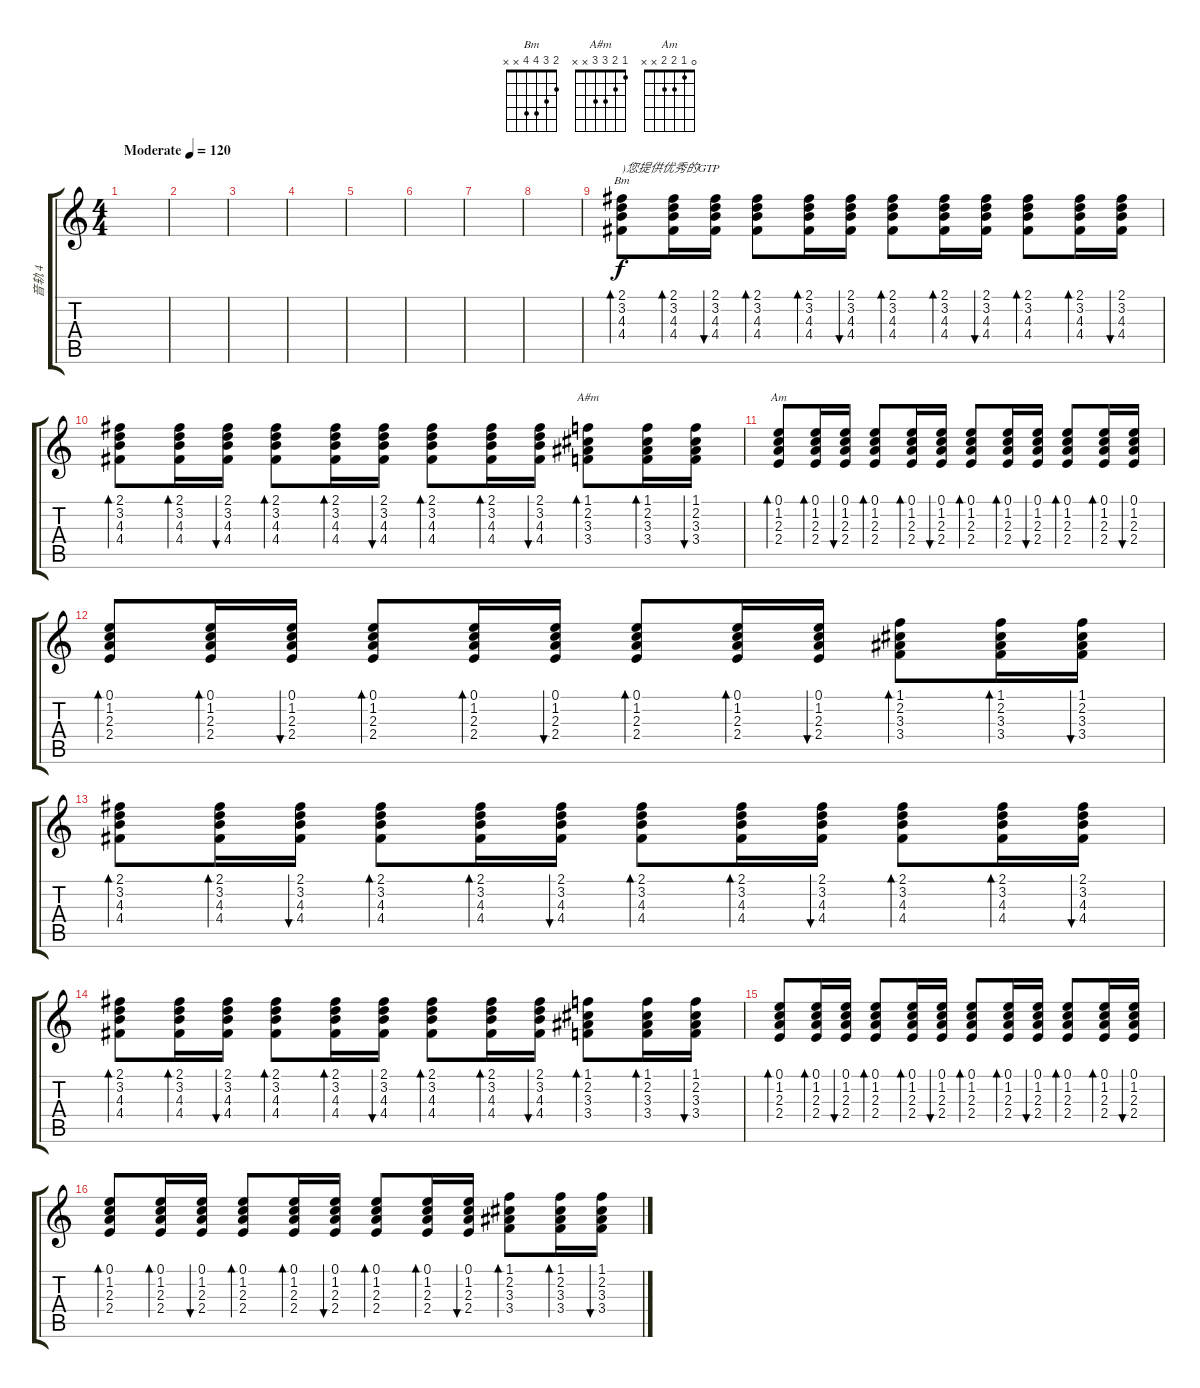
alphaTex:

\track ("音轨 4" "音轨 4") {instrument electricguitarclean}
\staff {score tabs}
\tuning (E4 B3 G3 D3 A2 E2) {hide}
\chord ("Bm" 2 3 4 4 x x)
\chord ("A#m" 1 2 3 3 x x)
\chord ("Am" 0 1 2 2 x x)
\ts (4 4)
\tempo (120 "Moderate")
\clef g2
\ks c
|
|
|
|
|
|
|
|
(2.1 3.2 4.3 4.4).8{bd 60 ch "Bm" txt ")您提供优秀的GTP"} (2.1 3.2 4.3 4.4).16{bd 60} (2.1 3.2 4.3 4.4).16{bu 60} (2.1 3.2 4.3 4.4).8{bd 60} (2.1 3.2 4.3 4.4).16{bd 60} (2.1 3.2 4.3 4.4).16{bu 60} (2.1 3.2 4.3 4.4).8{bd 60} (2.1 3.2 4.3 4.4).16{bd 60} (2.1 3.2 4.3 4.4).16{bu 60} (2.1 3.2 4.3 4.4).8{bd 60} (2.1 3.2 4.3 4.4).16{bd 60} (2.1 3.2 4.3 4.4).16{bu 60} |
(2.1 3.2 4.3 4.4).8{bd 60} (2.1 3.2 4.3 4.4).16{bd 60} (2.1 3.2 4.3 4.4).16{bu 60} (2.1 3.2 4.3 4.4).8{bd 60} (2.1 3.2 4.3 4.4).16{bd 60} (2.1 3.2 4.3 4.4).16{bu 60} (2.1 3.2 4.3 4.4).8{bd 60} (2.1 3.2 4.3 4.4).16{bd 60} (2.1 3.2 4.3 4.4).16{bu 60} (1.1 2.2 3.3 3.4).8{bd 60 ch "A#m"} (1.1 2.2 3.3 3.4).16{bd 60} (1.1 2.2 3.3 3.4).16{bu 60} |
(0.1 1.2 2.3 2.4).8{bd 60 ch "Am"} (0.1 1.2 2.3 2.4).16{bd 60} (0.1 1.2 2.3 2.4).16{bu 60} (0.1 1.2 2.3 2.4).8{bd 60} (0.1 1.2 2.3 2.4).16{bd 60} (0.1 1.2 2.3 2.4).16{bu 60} (0.1 1.2 2.3 2.4).8{bd 60} (0.1 1.2 2.3 2.4).16{bd 60} (0.1 1.2 2.3 2.4).16{bu 60} (0.1 1.2 2.3 2.4).8{bd 60} (0.1 1.2 2.3 2.4).16{bd 60} (0.1 1.2 2.3 2.4).16{bu 60} |
(0.1 1.2 2.3 2.4).8{bd 60} (0.1 1.2 2.3 2.4).16{bd 60} (0.1 1.2 2.3 2.4).16{bu 60} (0.1 1.2 2.3 2.4).8{bd 60} (0.1 1.2 2.3 2.4).16{bd 60} (0.1 1.2 2.3 2.4).16{bu 60} (0.1 1.2 2.3 2.4).8{bd 60} (0.1 1.2 2.3 2.4).16{bd 60} (0.1 1.2 2.3 2.4).16{bu 60} (1.1 2.2 3.3 3.4).8{bd 60} (1.1 2.2 3.3 3.4).16{bd 60} (1.1 2.2 3.3 3.4).16{bu 60} |
(2.1 3.2 4.3 4.4).8{bd 60} (2.1 3.2 4.3 4.4).16{bd 60} (2.1 3.2 4.3 4.4).16{bu 60} (2.1 3.2 4.3 4.4).8{bd 60} (2.1 3.2 4.3 4.4).16{bd 60} (2.1 3.2 4.3 4.4).16{bu 60} (2.1 3.2 4.3 4.4).8{bd 60} (2.1 3.2 4.3 4.4).16{bd 60} (2.1 3.2 4.3 4.4).16{bu 60} (2.1 3.2 4.3 4.4).8{bd 60} (2.1 3.2 4.3 4.4).16{bd 60} (2.1 3.2 4.3 4.4).16{bu 60} |
(2.1 3.2 4.3 4.4).8{bd 60} (2.1 3.2 4.3 4.4).16{bd 60} (2.1 3.2 4.3 4.4).16{bu 60} (2.1 3.2 4.3 4.4).8{bd 60} (2.1 3.2 4.3 4.4).16{bd 60} (2.1 3.2 4.3 4.4).16{bu 60} (2.1 3.2 4.3 4.4).8{bd 60} (2.1 3.2 4.3 4.4).16{bd 60} (2.1 3.2 4.3 4.4).16{bu 60} (1.1 2.2 3.3 3.4).8{bd 60} (1.1 2.2 3.3 3.4).16{bd 60} (1.1 2.2 3.3 3.4).16{bu 60} |
(0.1 1.2 2.3 2.4).8{bd 60} (0.1 1.2 2.3 2.4).16{bd 60} (0.1 1.2 2.3 2.4).16{bu 60} (0.1 1.2 2.3 2.4).8{bd 60} (0.1 1.2 2.3 2.4).16{bd 60} (0.1 1.2 2.3 2.4).16{bu 60} (0.1 1.2 2.3 2.4).8{bd 60} (0.1 1.2 2.3 2.4).16{bd 60} (0.1 1.2 2.3 2.4).16{bu 60} (0.1 1.2 2.3 2.4).8{bd 60} (0.1 1.2 2.3 2.4).16{bd 60} (0.1 1.2 2.3 2.4).16{bu 60} |
(0.1 1.2 2.3 2.4).8{bd 60} (0.1 1.2 2.3 2.4).16{bd 60} (0.1 1.2 2.3 2.4).16{bu 60} (0.1 1.2 2.3 2.4).8{bd 60} (0.1 1.2 2.3 2.4).16{bd 60} (0.1 1.2 2.3 2.4).16{bu 60} (0.1 1.2 2.3 2.4).8{bd 60} (0.1 1.2 2.3 2.4).16{bd 60} (0.1 1.2 2.3 2.4).16{bu 60} (1.1 2.2 3.3 3.4).8{bd 60} (1.1 2.2 3.3 3.4).16{bd 60} (1.1 2.2 3.3 3.4).16{bu 60}
